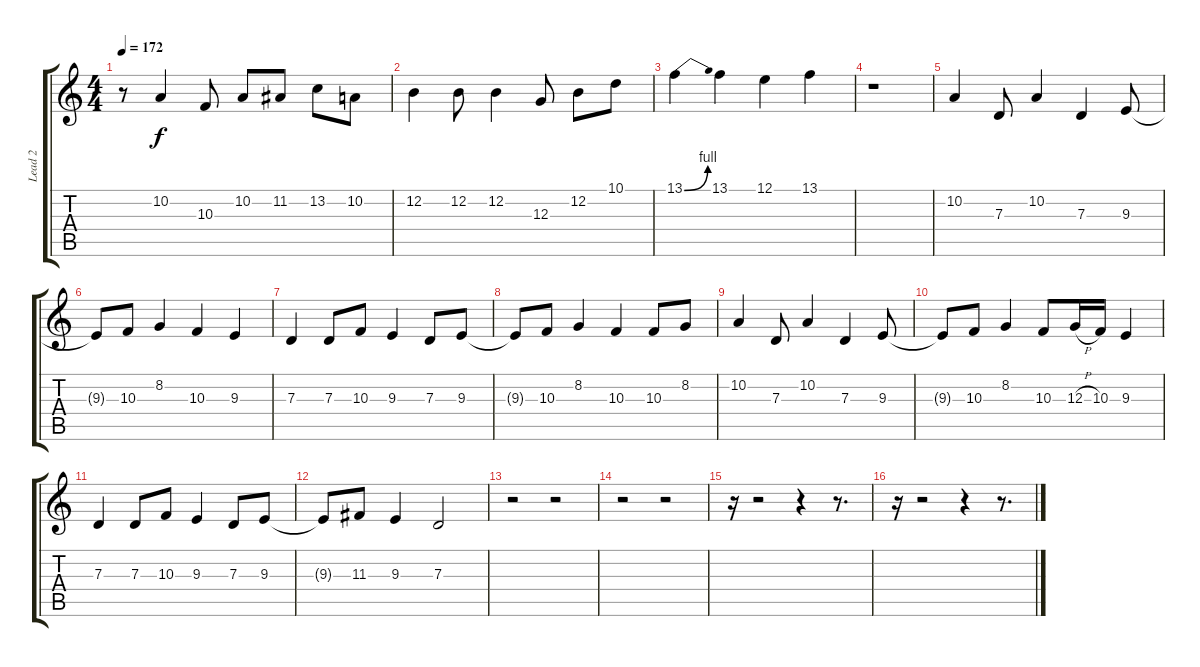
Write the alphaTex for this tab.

\track ("Lead 2" "Lead 2") {instrument acousticgrandpiano}
\staff {score tabs}
\tuning (E4 B3 G3 D3 A2 E2) {hide}
\ts (4 4)
\tempo 172
\clef g2
\ks c
r.8{dy f} 10.2.4 10.3.8 10.2.8 11.2.8 13.2.8 10.2.8 |
12.2.4 12.2.8 12.2.4 12.3.8 12.2.8 10.1.8 |
13.1{be (bend 0 0 60 4)}.4 13.1.4 12.1.4 13.1.4 |
r.1 |
10.2.4 7.3.8 10.2.4 7.3.4 9.3.8 |
9.3{t}.8 10.3.8 8.2.4 10.3.4 9.3.4 |
7.3.4 7.3.8 10.3.8 9.3.4 7.3.8 9.3.8 |
9.3{t}.8 10.3.8 8.2.4 10.3.4 10.3.8 8.2.8 |
10.2.4 7.3.8 10.2.4 7.3.4 9.3.8 |
9.3{t}.8 10.3.8 8.2.4 10.3.8 12.3{h}.16 10.3.16 9.3.4 |
7.3.4 7.3.8 10.3.8 9.3.4 7.3.8 9.3.8 |
9.3{t}.8 11.3.8 9.3.4 7.3.2 |
r.2 r.2 |
r.2 r.2 |
r.16 r.2 r.4 r.8{d} |
r.16 r.2 r.4 r.8{d}
